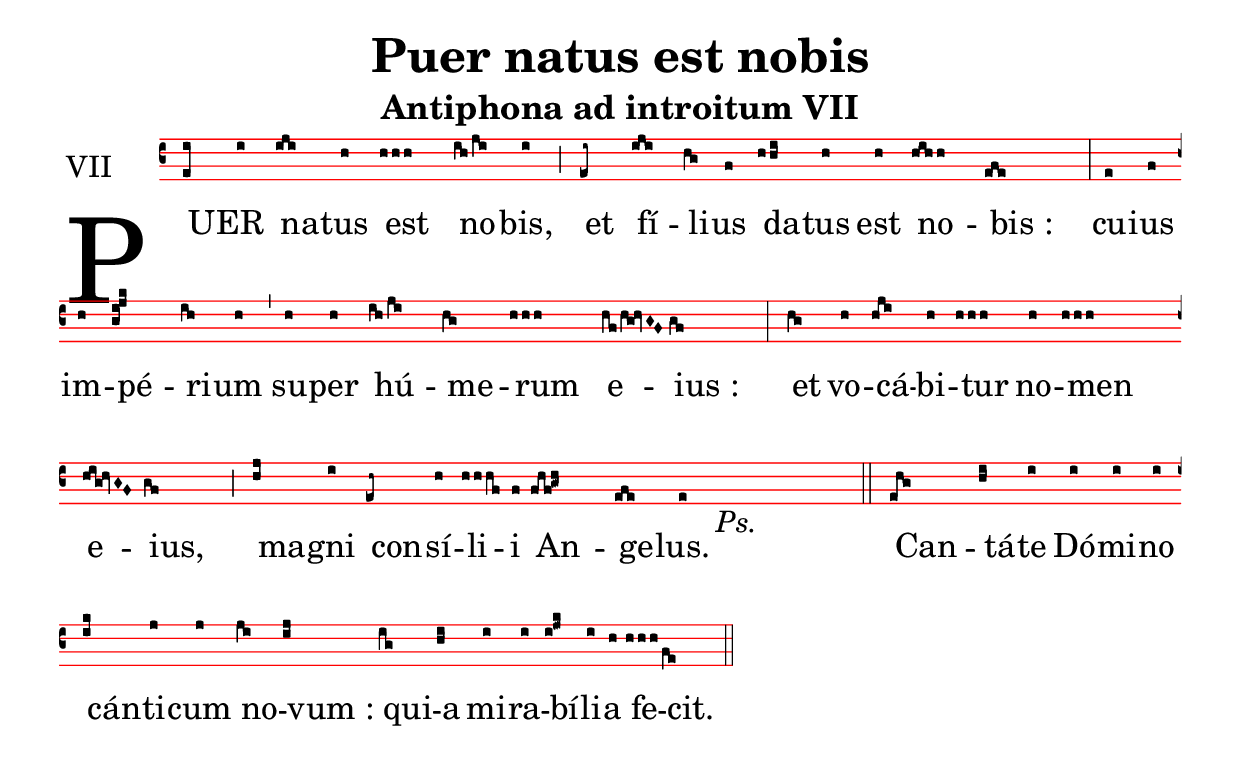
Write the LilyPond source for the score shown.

\version "2.11.61"
\header {
    title	= "Puer natus est nobis"
    subtitle	= "Antiphona ad introitum VII"
    texidoc = "

Demonstrate gregorian chant notation

This file pretty nicely demonstrates what still does not work among
ligatures: (i) horizontal spacing between ligatures and lyrics
aligment is broken; (ii) there is no satisfactory support for
initials; (iii) all scripts are broken as soon as they appear within
ligatures, and episem is broken also outside of ligatures; (iv)
augmentum dots is missing; (v) accidentals must be placed before the
ligature (not demonstrated in this example)."

}

#(set-global-staff-size 26)
\include "gregorian.ly"

%%% N.B.: Yes, I know, the formatting of the following looks awful,
%%% but this is intentional for editorial purposes (simplifies some
%%% global search/replace operations in emacs).

cantus = \new VaticanaVoice = "cantus"  {
  \set Staff.instrumentName = \markup {
    \column {
      " " " " " " " " "VII" " "
      {
	\bigger \bigger \bigger \bigger
	\bigger \bigger \bigger \bigger
	\bigger \bigger \bigger \bigger
	"P"
      }
    }
  }
  \[
    g4\melisma	%%% Pu-
    \pes
    d'\melismaEnd
  \]
  d'\augmentum	%%% er
  \[
    d'\melisma	%%% na-
    \pes e' \flexa
    d'\melismaEnd
  \]
  c'		%%% tus
  \[
    c'\melisma	%%% est
    c'
    c'\melismaEnd
  \]
  \[
    d'\melisma	%%% no-
    \flexa c' e' \flexa
    d'\melismaEnd
  \]
  d'\augmentum  %%% bis,
  \divisioMaior
  \[
    g\melisma	%%% et
    \pes \deminutum
    d'\melismaEnd
  \]
  \[
    d'\melisma	%%% fí-
    \pes e' \flexa
    d'\melismaEnd
  \]
  \[
    c'\melisma	%%% li-
    \flexa
    b\melismaEnd
  \]
  a		%%% us
  \[
    c'\melisma	%%% da-
    c' \pes
    d'\melismaEnd
  \]
  c'		%%% tus-
  c'		%%% est
  \[
    c'\melisma	%%% no-
    \pes d' \flexa c'
    c'\melismaEnd
  \]
  \[
    g\melisma	%%% bis:
    \pes a \flexa
    g\melismaEnd\augmentum
  \]
  \divisioMaxima
  g		%%% cu-
  a		%%% ius
  c'		%%% im-
  \[
    b\melisma	%%% pé-
    \pes d' e'
    \pes f'\melismaEnd
  \]
  \[
    d'\melisma	%%% ri-
    \flexa c'\melismaEnd
  \]
  c'\augmentum	%%% um
  \divisioMinima
  c'		%%% su-
  c'		%%% per
  \[
    d'\melisma	%%% hú-
    \flexa c'
    e' \flexa
    d'\melismaEnd
  \]
  \[
    c'\melisma	%%% me-
    \flexa b\melismaEnd
  \]
  \[
    c'\melisma	%%% rum
    c' c'\melismaEnd
  \]
  \[
    c'\melisma	%%% e-
    \flexa a
    c' \flexa b
    \virga c' \inclinatum b
    \inclinatum a\melismaEnd
  \]
  \[
    b\melisma	%%% ius:
    \augmentum \flexa
    a\melismaEnd \augmentum
  \]
  \divisioMaxima
  \[
    c'\melisma	%%% et
    \flexa b\melismaEnd
  \]
  c'		%%% vo-
  \[
    c'\melisma	%%% cá-
    \pes e' \flexa
    d'\melismaEnd
  \]
  c'		%%% bi-
  \[
    c'\melisma	%%% tur
    c' c'\melismaEnd
  \]
  c'		%%% no-
  \[
    c'\melisma	%%% men
    c' c'\melismaEnd
  \]
  \[
    c'\melisma  %%% e-
    \pes d' \flexa b
    \virga c' \inclinatum b
    \inclinatum a\melismaEnd
  \]
  \[
    b\melisma	%%% ius,
    \augmentum \flexa
    a\melismaEnd\augmentum
  \]
  \divisioMaior
  \[
    c'\melisma	%%% ma-
    \pes e'\melismaEnd
  \]
  d'		%%% gni
  \[
    g\melisma	%%% con-
    \pes \deminutum
    c'\melismaEnd
  \]
  c'		%%% sí-
  \[
    c'\melisma	%%% li-
    c' c' \flexa a\melismaEnd
  \]
  a		%%% i
  \[
    a\melisma	%%% An-
    \pes c' \flexa a
    \quilisma b \pes
    c'\melismaEnd
  \]
  \[
    g\melisma	%%% ge-
    \pes a \flexa
    g\melismaEnd
  \]
  g\augmentum	%%% lus.
  s_\markup { \italic { "Ps." } }
  \finalis
  \[
    g\melisma	%%% Can-
    \pes c' \flexa b\melismaEnd
  \]
  \[
    c'\melisma	%%% tá-
    \pes d'\melismaEnd
  \]
  d'		%%% te
  d'		%%% Dó-
  d'		%%% mi-
  d'		%%% no
  \[
    d'\melisma	%%% cán-
    \pes f'\melismaEnd
  \]
  e'		%%% ti-
  e'		%%% cum
  \[
    e'\melisma  %%% no-
    \flexa d'\melismaEnd
  \]
  \[
    d'\melisma	%%% vum:
    \augmentum \pes
    e'\melismaEnd \augmentum
  \]
  \[
    d'\melisma	%%% qui-
    \flexa b\melismaEnd
  \]
  \[
    c'\melisma	%%% a
    \pes d'\melismaEnd
  \]
  d'		%%% mi-
  d'		%%% ra-
  \[
    d'\melisma	%%% bí-
    \quilisma e'
    \pes f'\melismaEnd
  \]
  d'		%%% li-
  c'		%%% a
  \[
    c'\melisma	%%% fe-
    c' c'\melismaEnd
  \]
  \[
    a\melisma  %%% cit.
    \augmentum \flexa
    g\melismaEnd \augmentum
  \]
  \finalis
}

verba = \new Lyrics = "verba" \lyricmode {
  U -- ER na -- tus est no -- bis,
  et fí -- li -- us da -- tus est no -- "bis :"
  cu -- ius im -- pé -- ri -- um su -- per
  hú -- me -- rum e -- "ius :" et vo -- cá --
  bi -- tur no -- men e -- ius, ma -- gni
  con -- sí -- li -- i An -- ge -- lus.
  Can -- tá -- te Dó -- mi -- no cán --
  ti -- cum no -- "vum :" qui -- a mi -- ra --
  bí -- li -- a fe -- cit.
}

\paper  {
%    line-thickness = \staff-space / 7.0
%    line-thickness = \staff-space / 3.0
}

\score {
  <<
    \cantus
    \lyricsto "cantus" \verba
  >>
  \layout {
    indent = 17.0\mm
  }
}

%%% Local Variables:
%%% coding: utf-8
%%% End:
